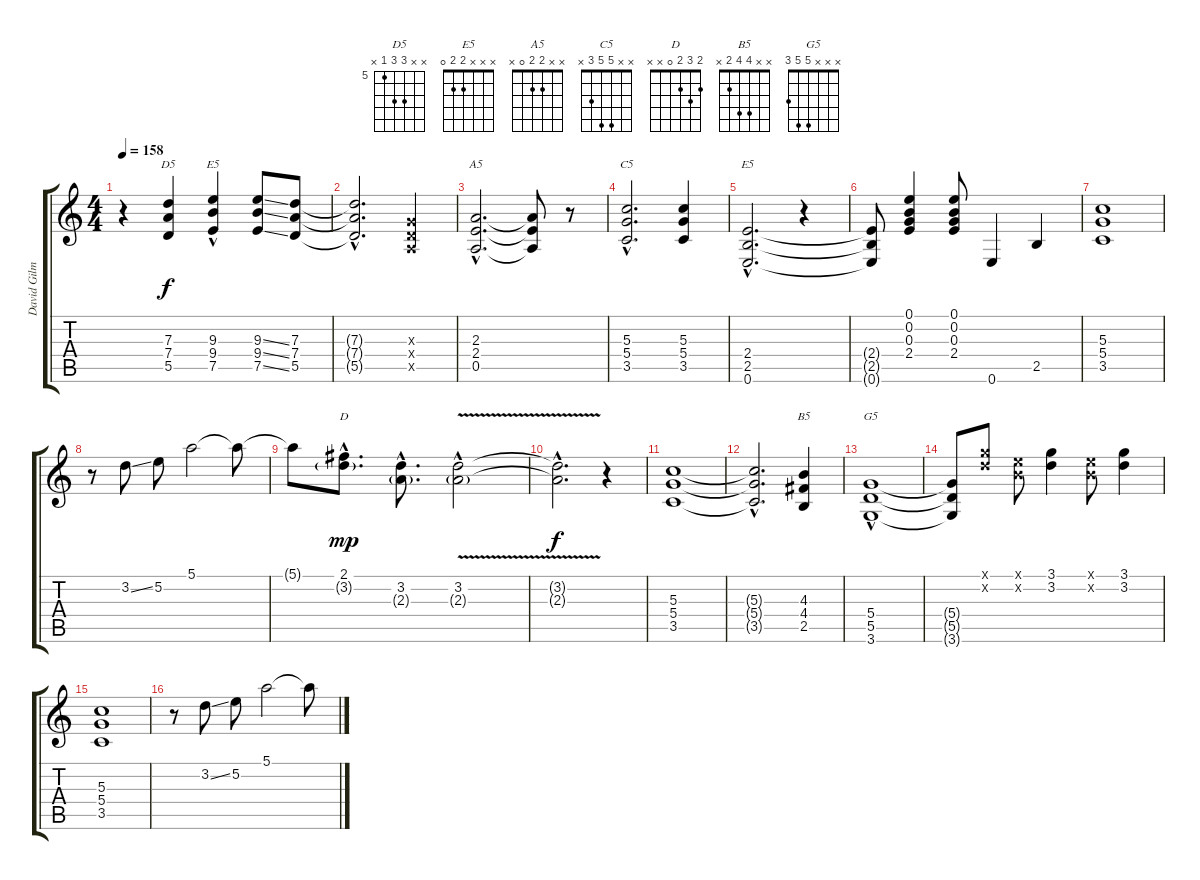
\track ("David Gilmour" "David Gilm") {instrument overdrivenguitar}
\staff {score tabs}
\tuning (E4 B3 G3 D3 A2 E2) {hide}
\chord ("D5" x x 7 7 5 x) {firstfret 5}
\chord ("E5" x x 9 9 7 x) {firstfret 7}
\chord ("A5" x x 2 2 0 x)
\chord ("C5" x x 5 5 3 x)
\chord ("E5" x x x 2 2 0)
\chord ("D" 2 3 2 0 x x)
\chord ("B5" x x 4 4 2 x)
\chord ("G5" x x x 5 5 3)
\ts (4 4)
\tempo 158
\clef g2
\ks c
r.4{dy f} (7.3 7.4 5.5).4{ch "D5"} (9.3 9.4{hac} 7.5).4{ch "E5"} (9.3{ss} 9.4{ss} 7.5{ss}).8 (7.3 7.4 5.5).8 |
(7.3{hac t} 7.4{hac t} 5.5{hac t}).2{d} (0.3{x} 0.4{x} 0.5{x}).4 |
(2.3{hac} 2.4{hac} 0.5{hac}).2{d ch "A5"} (2.3{t} 2.4{t} 0.5{t}).8 r.8 |
(5.3{hac} 5.4{hac} 3.5{hac}).2{d ch "C5"} (5.3 5.4 3.5).4 |
(2.4{hac} 2.5{hac} 0.6{hac}).2{d ch "E5"} r.4 |
(2.4{t} 2.5{t} 0.6{t}).8 (0.1 0.2 0.3 2.4).4 (0.1 0.2 0.3 2.4).8 0.6.4 2.5.4 |
(5.3 5.4 3.5).1 |
r.8 3.2{ss}.8 5.2.8 5.1.2 5.1{t}.8 |
5.1{t}.8 (2.1{hac} 3.2{g hac}).8{d ch "D" dy mp} (3.2{hac} 2.3{g hac}).8{d} (3.2{v hac} 2.3{v g}).2 |
(3.2{hac t} 2.3{hac t}).2{d dy f} r.4 |
(5.3 5.4 3.5).1 |
(5.3{hac t} 5.4{hac t} 3.5{hac t}).2{d} (4.3 4.4 2.5).4{ch "B5"} |
(5.4 5.5 3.6{hac}).1{ch "G5"} |
(5.4{t} 5.5{t} 3.6{t}).8 (3.1{x} 3.2{x}).8 (0.1{x} 0.2{x}).8 (3.1 3.2).4 (0.1{x} 0.2{x}).8 (3.1 3.2).4 |
(5.3 5.4 3.5).1 |
r.8 3.2{ss}.8 5.2.8 5.1.2 5.1{t}.8
